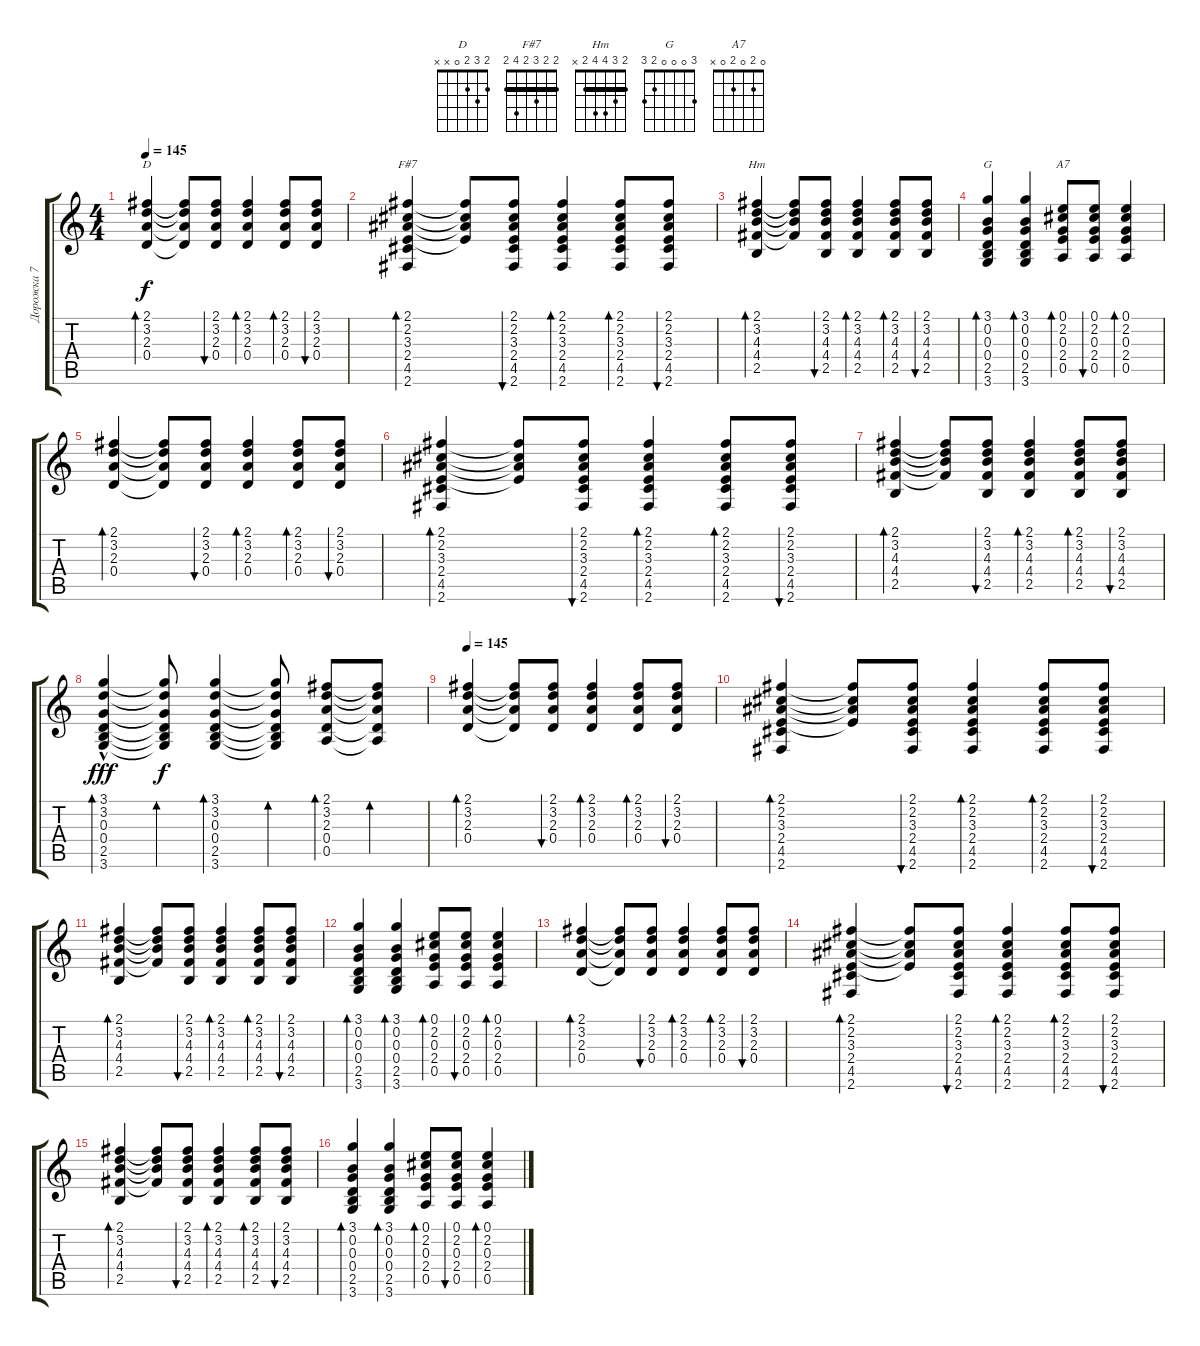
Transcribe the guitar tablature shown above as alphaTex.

\track ("Дорожка 7" "Дорожка 7") {instrument acousticguitarsteel}
\staff {score tabs}
\tuning (E4 B3 G3 D3 A2 E2) {hide}
\chord ("D" 2 3 2 0 x x)
\chord ("F#7" 2 2 3 2 4 2) {barre 2}
\chord ("Hm" 2 3 4 4 2 x) {barre 2}
\chord ("G" 3 0 0 0 2 3)
\chord ("A7" 0 2 0 2 0 x)
\ts (4 4)
\tempo 145
\clef g2
\ks c
(2.1 3.2 2.3 0.4).4{bd 60 ch "D" dy f} (2.1{t} 3.2{t} 2.3{t} 0.4{t}).8 (2.1 3.2 2.3 0.4).8{bu 60} (2.1 3.2 2.3 0.4).4{bd 60} (2.1 3.2 2.3 0.4).8{bd 60} (2.1 3.2 2.3 0.4).8{bu 60} |
(2.1 2.2 3.3 2.4 4.5 2.6).4{bd 60 ch "F#7"} (2.1{t} 2.2{t} 3.3{t} 2.4{t}).8 (2.1 2.2 3.3 2.4 4.5 2.6).8{bu 60} (2.1 2.2 3.3 2.4 4.5 2.6).4{bd 60} (2.1 2.2 3.3 2.4 4.5 2.6).8{bd 60} (2.1 2.2 3.3 2.4 4.5 2.6).8{bu 60} |
(2.1 3.2 4.3 4.4 2.5).4{bd 60 ch "Hm"} (2.1{t} 3.2{t} 4.3{t} 4.4{t}).8 (2.1 3.2 4.3 4.4 2.5).8{bu 60} (2.1 3.2 4.3 4.4 2.5).4{bd 60} (2.1 3.2 4.3 4.4 2.5).8{bd 60} (2.1 3.2 4.3 4.4 2.5).8{bu 60} |
(3.1 0.2 0.3 0.4 2.5 3.6).4{bd 60 ch "G"} (3.1 0.2 0.3 0.4 2.5 3.6).4{bd 60} (0.1 2.2 0.3 2.4 0.5).8{bd 60 ch "A7"} (0.1 2.2 0.3 2.4 0.5).8{bu 60} (0.1 2.2 0.3 2.4 0.5).4{bd 60} |
(2.1 3.2 2.3 0.4).4{bd 60} (2.1{t} 3.2{t} 2.3{t} 0.4{t}).8 (2.1 3.2 2.3 0.4).8{bu 60} (2.1 3.2 2.3 0.4).4{bd 60} (2.1 3.2 2.3 0.4).8{bd 60} (2.1 3.2 2.3 0.4).8{bu 60} |
(2.1 2.2 3.3 2.4 4.5 2.6).4{bd 60} (2.1{t} 2.2{t} 3.3{t} 2.4{t}).8 (2.1 2.2 3.3 2.4 4.5 2.6).8{bu 60} (2.1 2.2 3.3 2.4 4.5 2.6).4{bd 60} (2.1 2.2 3.3 2.4 4.5 2.6).8{bd 60} (2.1 2.2 3.3 2.4 4.5 2.6).8{bu 60} |
(2.1 3.2 4.3 4.4 2.5).4{bd 60} (2.1{t} 3.2{t} 4.3{t} 4.4{t}).8 (2.1 3.2 4.3 4.4 2.5).8{bu 60} (2.1 3.2 4.3 4.4 2.5).4{bd 60} (2.1 3.2 4.3 4.4 2.5).8{bd 60} (2.1 3.2 4.3 4.4 2.5).8{bu 60} |
(3.1 3.2 0.3 0.4 2.5{hac} 3.6).4{bd 60 dy fff volume 16 balance 8 instrument acousticguitarsteel} (3.1{t} 3.2{t} 0.3{t} 0.4{t} 2.5{t} 3.6{t}).8{bd 60 dy f} (3.1 3.2 0.3 0.4 2.5 3.6).4{bd 60} (3.1{t} 3.2{t} 0.3{t} 0.4{t} 2.5{t} 3.6{t}).8{bd 60} (2.1 3.2 2.3 0.4 0.5).8{bd 60} (2.1{t} 3.2{t} 2.3{t} 0.4{t} 0.5{t}).8{bd 60} |
\tempo 145
(2.1 3.2 2.3 0.4).4{bd 60 volume 13 balance 8 instrument acousticguitarsteel} (2.1{t} 3.2{t} 2.3{t} 0.4{t}).8 (2.1 3.2 2.3 0.4).8{bu 60} (2.1 3.2 2.3 0.4).4{bd 60} (2.1 3.2 2.3 0.4).8{bd 60} (2.1 3.2 2.3 0.4).8{bu 60} |
(2.1 2.2 3.3 2.4 4.5 2.6).4{bd 60} (2.1{t} 2.2{t} 3.3{t} 2.4{t}).8 (2.1 2.2 3.3 2.4 4.5 2.6).8{bu 60} (2.1 2.2 3.3 2.4 4.5 2.6).4{bd 60} (2.1 2.2 3.3 2.4 4.5 2.6).8{bd 60} (2.1 2.2 3.3 2.4 4.5 2.6).8{bu 60} |
(2.1 3.2 4.3 4.4 2.5).4{bd 60} (2.1{t} 3.2{t} 4.3{t} 4.4{t}).8 (2.1 3.2 4.3 4.4 2.5).8{bu 60} (2.1 3.2 4.3 4.4 2.5).4{bd 60} (2.1 3.2 4.3 4.4 2.5).8{bd 60} (2.1 3.2 4.3 4.4 2.5).8{bu 60} |
(3.1 0.2 0.3 0.4 2.5 3.6).4{bd 60} (3.1 0.2 0.3 0.4 2.5 3.6).4{bd 60} (0.1 2.2 0.3 2.4 0.5).8{bd 60} (0.1 2.2 0.3 2.4 0.5).8{bu 60} (0.1 2.2 0.3 2.4 0.5).4{bd 60} |
(2.1 3.2 2.3 0.4).4{bd 60} (2.1{t} 3.2{t} 2.3{t} 0.4{t}).8 (2.1 3.2 2.3 0.4).8{bu 60} (2.1 3.2 2.3 0.4).4{bd 60} (2.1 3.2 2.3 0.4).8{bd 60} (2.1 3.2 2.3 0.4).8{bu 60} |
(2.1 2.2 3.3 2.4 4.5 2.6).4{bd 60} (2.1{t} 2.2{t} 3.3{t} 2.4{t}).8 (2.1 2.2 3.3 2.4 4.5 2.6).8{bu 60} (2.1 2.2 3.3 2.4 4.5 2.6).4{bd 60} (2.1 2.2 3.3 2.4 4.5 2.6).8{bd 60} (2.1 2.2 3.3 2.4 4.5 2.6).8{bu 60} |
(2.1 3.2 4.3 4.4 2.5).4{bd 60} (2.1{t} 3.2{t} 4.3{t} 4.4{t}).8 (2.1 3.2 4.3 4.4 2.5).8{bu 60} (2.1 3.2 4.3 4.4 2.5).4{bd 60} (2.1 3.2 4.3 4.4 2.5).8{bd 60} (2.1 3.2 4.3 4.4 2.5).8{bu 60} |
(3.1 0.2 0.3 0.4 2.5 3.6).4{bd 60} (3.1 0.2 0.3 0.4 2.5 3.6).4{bd 60} (0.1 2.2 0.3 2.4 0.5).8{bd 60} (0.1 2.2 0.3 2.4 0.5).8{bu 60} (0.1 2.2 0.3 2.4 0.5).4{bd 60}
